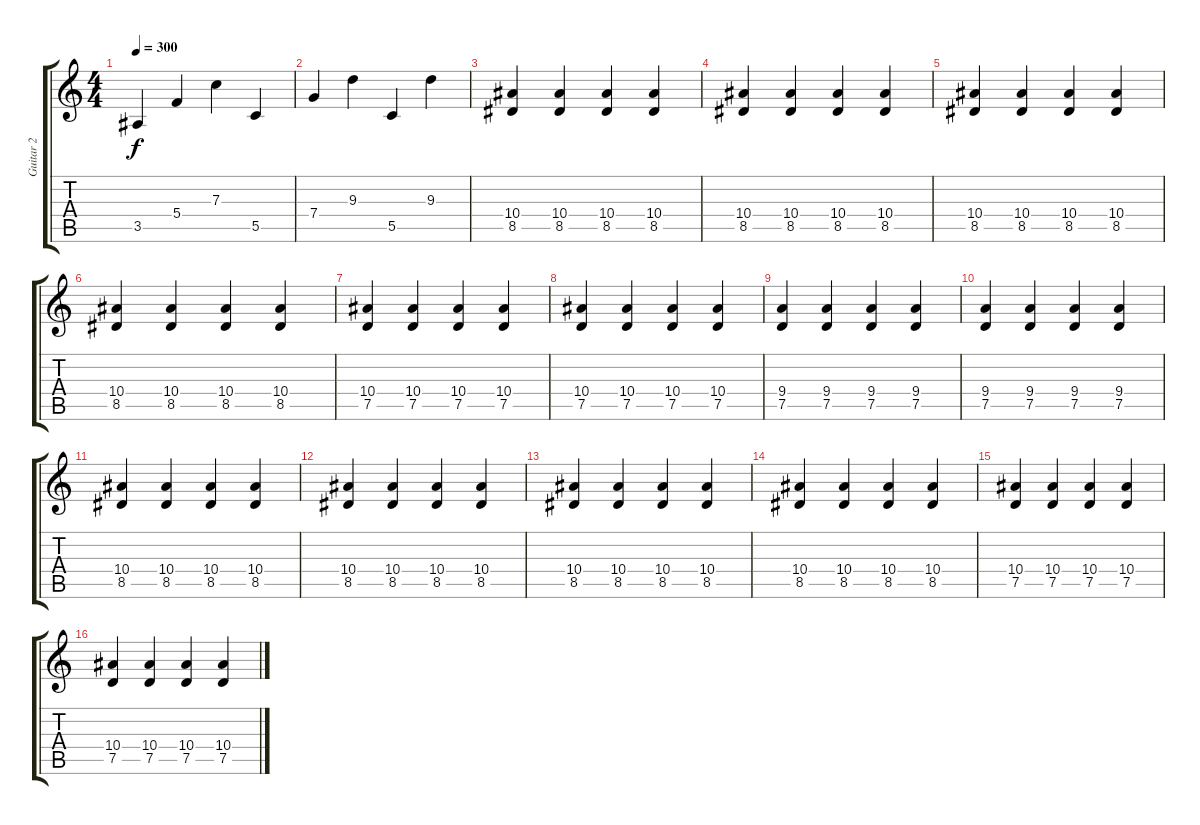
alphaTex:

\track ("Guitar 2" "Guitar 2") {instrument overdrivenguitar}
\staff {score tabs}
\tuning (D4 A3 F3 C3 G2 C2) {hide}
\ts (4 4)
\tempo 300
\clef g2
\ks c
3.5.4{dy f} 5.4.4 7.3.4 5.5.4 |
7.4.4 9.3.4 5.5.4 9.3.4 |
(10.4 8.5).4 (10.4 8.5).4 (10.4 8.5).4 (10.4 8.5).4 |
(10.4 8.5).4 (10.4 8.5).4 (10.4 8.5).4 (10.4 8.5).4 |
(10.4 8.5).4 (10.4 8.5).4 (10.4 8.5).4 (10.4 8.5).4 |
(10.4 8.5).4 (10.4 8.5).4 (10.4 8.5).4 (10.4 8.5).4 |
(10.4 7.5).4 (10.4 7.5).4 (10.4 7.5).4 (10.4 7.5).4 |
(10.4 7.5).4 (10.4 7.5).4 (10.4 7.5).4 (10.4 7.5).4 |
(9.4 7.5).4 (9.4 7.5).4 (9.4 7.5).4 (9.4 7.5).4 |
(9.4 7.5).4 (9.4 7.5).4 (9.4 7.5).4 (9.4 7.5).4 |
(10.4 8.5).4 (10.4 8.5).4 (10.4 8.5).4 (10.4 8.5).4 |
(10.4 8.5).4 (10.4 8.5).4 (10.4 8.5).4 (10.4 8.5).4 |
(10.4 8.5).4 (10.4 8.5).4 (10.4 8.5).4 (10.4 8.5).4 |
(10.4 8.5).4 (10.4 8.5).4 (10.4 8.5).4 (10.4 8.5).4 |
(10.4 7.5).4 (10.4 7.5).4 (10.4 7.5).4 (10.4 7.5).4 |
(10.4 7.5).4 (10.4 7.5).4 (10.4 7.5).4 (10.4 7.5).4
